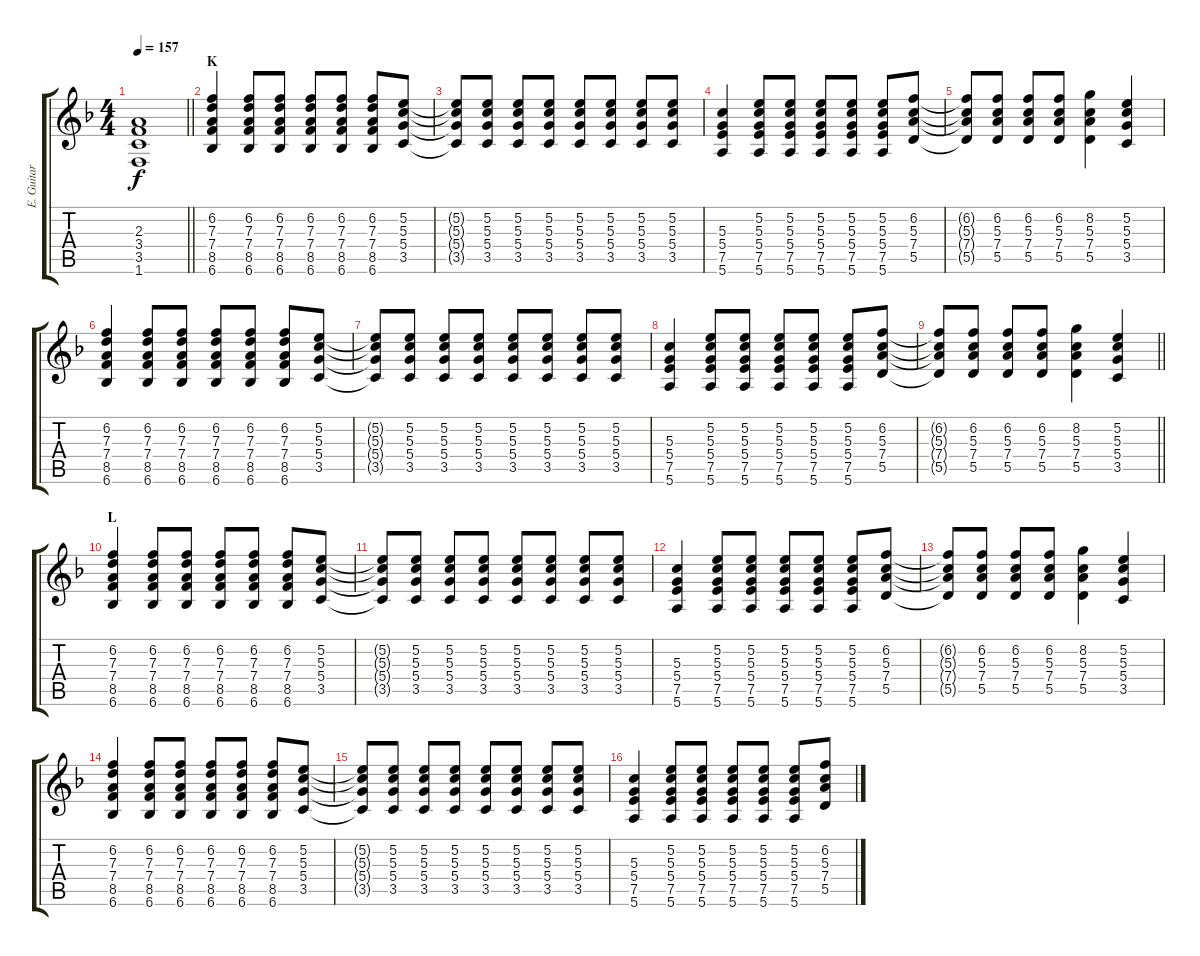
\track ("E. Guitar II" "E. Guitar ") {instrument overdrivenguitar}
\staff {score tabs}
\tuning (E4 B3 G3 D3 A2 E2) {hide}
\ts (4 4)
\tempo 157
\clef g2
\barLineRight lightlight
\ks f
(2.3{t} 3.4{t} 3.5{t} 1.6{t}).1{dy f} |
\section ("" "K")
(6.2 7.3 7.4 8.5 6.6).4 (6.2 7.3 7.4 8.5 6.6).8 (6.2 7.3 7.4 8.5 6.6).8 (6.2 7.3 7.4 8.5 6.6).8 (6.2 7.3 7.4 8.5 6.6).8 (6.2 7.3 7.4 8.5 6.6).8 (5.2 5.3 5.4 3.5).8 |
(5.2{t} 5.3{t} 5.4{t} 3.5{t}).8 (5.2 5.3 5.4 3.5).8 (5.2 5.3 5.4 3.5).8 (5.2 5.3 5.4 3.5).8 (5.2 5.3 5.4 3.5).8 (5.2 5.3 5.4 3.5).8 (5.2 5.3 5.4 3.5).8 (5.2 5.3 5.4 3.5).8 |
(5.3 5.4 7.5 5.6).4 (5.2 5.3 5.4 7.5 5.6).8 (5.2 5.3 5.4 7.5 5.6).8 (5.2 5.3 5.4 7.5 5.6).8 (5.2 5.3 5.4 7.5 5.6).8 (5.2 5.3 5.4 7.5 5.6).8 (6.2 5.3 7.4 5.5).8 |
(6.2{t} 5.3{t} 7.4{t} 5.5{t}).8 (6.2 5.3 7.4 5.5).8 (6.2 5.3 7.4 5.5).8 (6.2 5.3 7.4 5.5).8 (8.2 5.3 7.4 5.5).4 (5.2 5.3 5.4 3.5).4 |
(6.2 7.3 7.4 8.5 6.6).4 (6.2 7.3 7.4 8.5 6.6).8 (6.2 7.3 7.4 8.5 6.6).8 (6.2 7.3 7.4 8.5 6.6).8 (6.2 7.3 7.4 8.5 6.6).8 (6.2 7.3 7.4 8.5 6.6).8 (5.2 5.3 5.4 3.5).8 |
(5.2{t} 5.3{t} 5.4{t} 3.5{t}).8 (5.2 5.3 5.4 3.5).8 (5.2 5.3 5.4 3.5).8 (5.2 5.3 5.4 3.5).8 (5.2 5.3 5.4 3.5).8 (5.2 5.3 5.4 3.5).8 (5.2 5.3 5.4 3.5).8 (5.2 5.3 5.4 3.5).8 |
(5.3 5.4 7.5 5.6).4 (5.2 5.3 5.4 7.5 5.6).8 (5.2 5.3 5.4 7.5 5.6).8 (5.2 5.3 5.4 7.5 5.6).8 (5.2 5.3 5.4 7.5 5.6).8 (5.2 5.3 5.4 7.5 5.6).8 (6.2 5.3 7.4 5.5).8 |
\barLineRight lightlight
(6.2{t} 5.3{t} 7.4{t} 5.5{t}).8 (6.2 5.3 7.4 5.5).8 (6.2 5.3 7.4 5.5).8 (6.2 5.3 7.4 5.5).8 (8.2 5.3 7.4 5.5).4 (5.2 5.3 5.4 3.5).4 |
\section ("" "L")
(6.2 7.3 7.4 8.5 6.6).4 (6.2 7.3 7.4 8.5 6.6).8 (6.2 7.3 7.4 8.5 6.6).8 (6.2 7.3 7.4 8.5 6.6).8 (6.2 7.3 7.4 8.5 6.6).8 (6.2 7.3 7.4 8.5 6.6).8 (5.2 5.3 5.4 3.5).8 |
(5.2{t} 5.3{t} 5.4{t} 3.5{t}).8 (5.2 5.3 5.4 3.5).8 (5.2 5.3 5.4 3.5).8 (5.2 5.3 5.4 3.5).8 (5.2 5.3 5.4 3.5).8 (5.2 5.3 5.4 3.5).8 (5.2 5.3 5.4 3.5).8 (5.2 5.3 5.4 3.5).8 |
(5.3 5.4 7.5 5.6).4 (5.2 5.3 5.4 7.5 5.6).8 (5.2 5.3 5.4 7.5 5.6).8 (5.2 5.3 5.4 7.5 5.6).8 (5.2 5.3 5.4 7.5 5.6).8 (5.2 5.3 5.4 7.5 5.6).8 (6.2 5.3 7.4 5.5).8 |
(6.2{t} 5.3{t} 7.4{t} 5.5{t}).8 (6.2 5.3 7.4 5.5).8 (6.2 5.3 7.4 5.5).8 (6.2 5.3 7.4 5.5).8 (8.2 5.3 7.4 5.5).4 (5.2 5.3 5.4 3.5).4 |
(6.2 7.3 7.4 8.5 6.6).4 (6.2 7.3 7.4 8.5 6.6).8 (6.2 7.3 7.4 8.5 6.6).8 (6.2 7.3 7.4 8.5 6.6).8 (6.2 7.3 7.4 8.5 6.6).8 (6.2 7.3 7.4 8.5 6.6).8 (5.2 5.3 5.4 3.5).8 |
(5.2{t} 5.3{t} 5.4{t} 3.5{t}).8 (5.2 5.3 5.4 3.5).8 (5.2 5.3 5.4 3.5).8 (5.2 5.3 5.4 3.5).8 (5.2 5.3 5.4 3.5).8 (5.2 5.3 5.4 3.5).8 (5.2 5.3 5.4 3.5).8 (5.2 5.3 5.4 3.5).8 |
(5.3 5.4 7.5 5.6).4 (5.2 5.3 5.4 7.5 5.6).8 (5.2 5.3 5.4 7.5 5.6).8 (5.2 5.3 5.4 7.5 5.6).8 (5.2 5.3 5.4 7.5 5.6).8 (5.2 5.3 5.4 7.5 5.6).8 (6.2 5.3 7.4 5.5).8
